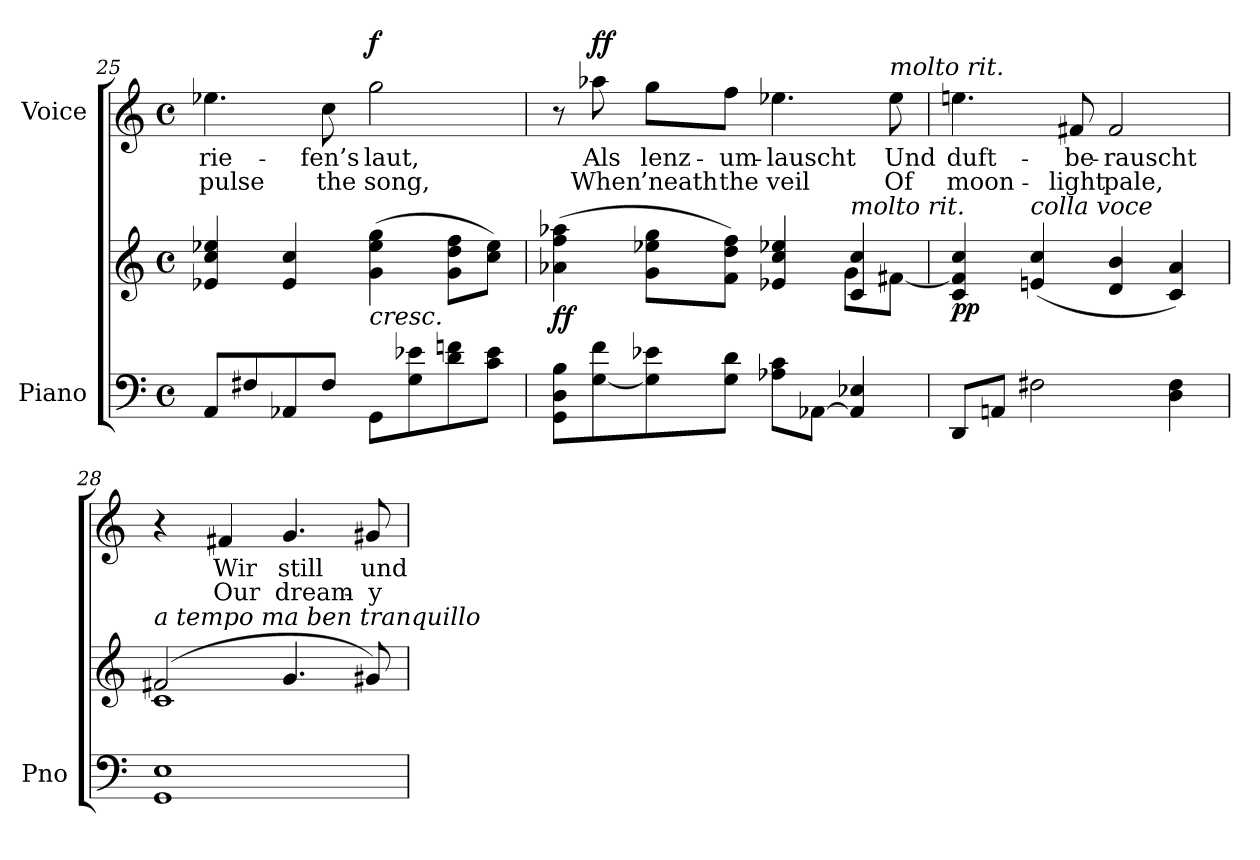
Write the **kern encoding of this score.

**kern	**kern	**dynam	**kern	**text	**text	**dynam
*part2	*part2	*part2	*part1	*part1	*part1	*part1
*staff3	*staff2	*staff2/3	*staff1	*staff1	*staff1	*staff1
*I"Piano	*	*	*I"Voice	*	*	*
*I'Pno	*	*	*	*	*	*
*clefF4	*clefG2	*	*clefG2	*	*	*
*k[]	*k[]	*	*k[]	*	*	*
*M4/4	*M4/4	*	*M4/4	*	*	*
*met(c)	*met(c)	*	*met(c)	*	*	*
=25	=25	=25	=25	=25	=25	=25
8AA/L	4e-X/ 4cc/ 4ee-X/	.	4.ee-X\	rie-	pulse	.
8F#X/	.	.	.	.	.	.
8AA-X/	4e-/ 4cc/	.	.	.	.	.
8F#/J	.	.	8cc\	-fen’s	the	.
!	!	!LO:HP:b	!	!	!	!LO:DY:a
8GG\L	(4g\ 4ee-\ 4gg\	<	2gg\	laut,	song,	f
8G\ 8e-X\	.	.	.	.	.	.
8d\ 8fn\	8g\ 8dd\ 8ff\L	.	.	.	.	.
8c\ 8e-\J	8cc\ 8ee-\J)	.	.	.	.	.
=26	=26	=26	=26	=26	=26	=26
*	*^	*	*	*	*	*
!	!	!	!LO:DY:b	!	!	!	!
8GG\ 8D\ 8B\L	(4a-X\ 4ff\ 4aa-X\	2.ryy	ff	8r	.	.	.
!	!	!	!	!	!	!	!LO:DY:a
[8G\ 8f\	.	.	.	8aa-X\	Als	When	ff
8G\] 8e-X\	8g\ 8ee-X\ 8gg\L	.	.	8gg\L	lenz-	’neath	.
8G\ 8d\J	8f\ 8dd\ 8ff\J)	.	.	8ff\J	-um-	the	.
8A-X\ 8c\L	4e-X/ 4cc/ 4ee-X/	.	.	4.ee-X\	-lauscht	veil	.
[<8AA-X\J	.	.	.	.	.	.	.
!	!LO:TX:i:t=molto rit.	!	!	!	!	!	!
4AA-/] 4E-X/	4c/ 4cc/	8g\L	.	.	.	.	.
!	!	!	!	!LO:TX:i:t=molto rit.	!	!	!
.	.	[>8f#X\J	.	8ee-\	Und	Of	.
*	*v	*v	*	*	*	*	*
.	.	[	.	.	.	.
=27	=27	=27	=27	=27	=27	=27
!	!	!LO:DY:b	!	!	!	!LO:DY:a
!	!	!	!	!	!	!LO:DY:n=1:a
8DD/L	4c/ 4f#/] 4cc/	pp	4.een\	duft-	moon-	pp other-dynamics
8AAn/J	.	.	.	.	.	.
!	!LO:TX:i:t=colla voce	!	!	!	!	!
2F#X\	(>4en/ 4cc/	.	.	.	.	.
.	.	.	8f#X/	-be-	-light	.
.	4d/ 4b/	.	2f#/	-rauscht	pale,	.
4D\ 4F#\	4c/ 4a/)	.	.	.	.	.
=28	=28	=28	=28	=28	=28	=28
*	*^	*	*	*	*	*
!	!LO:TX:i:t=a tempo ma ben tranquillo	!	!	!	!	!	!
!	!	!	!	!	!	!	!LO:DY:a
!	!	!	!	!	!	!	!LO:DY:n=1:a
1GG 1E	(2f#X/	1c	.	4r	.	.	pp other-dynamics
.	.	.	.	4f#X/	Wir	Our	.
.	4.g/	.	.	4.g/	still	dream-	.
.	8g#X/)	.	.	8g#X/	und	-y	.
*	*v	*v	*	*	*	*	*
=	=	=	=	=	=	=
*-	*-	*-	*-	*-	*-	*-
